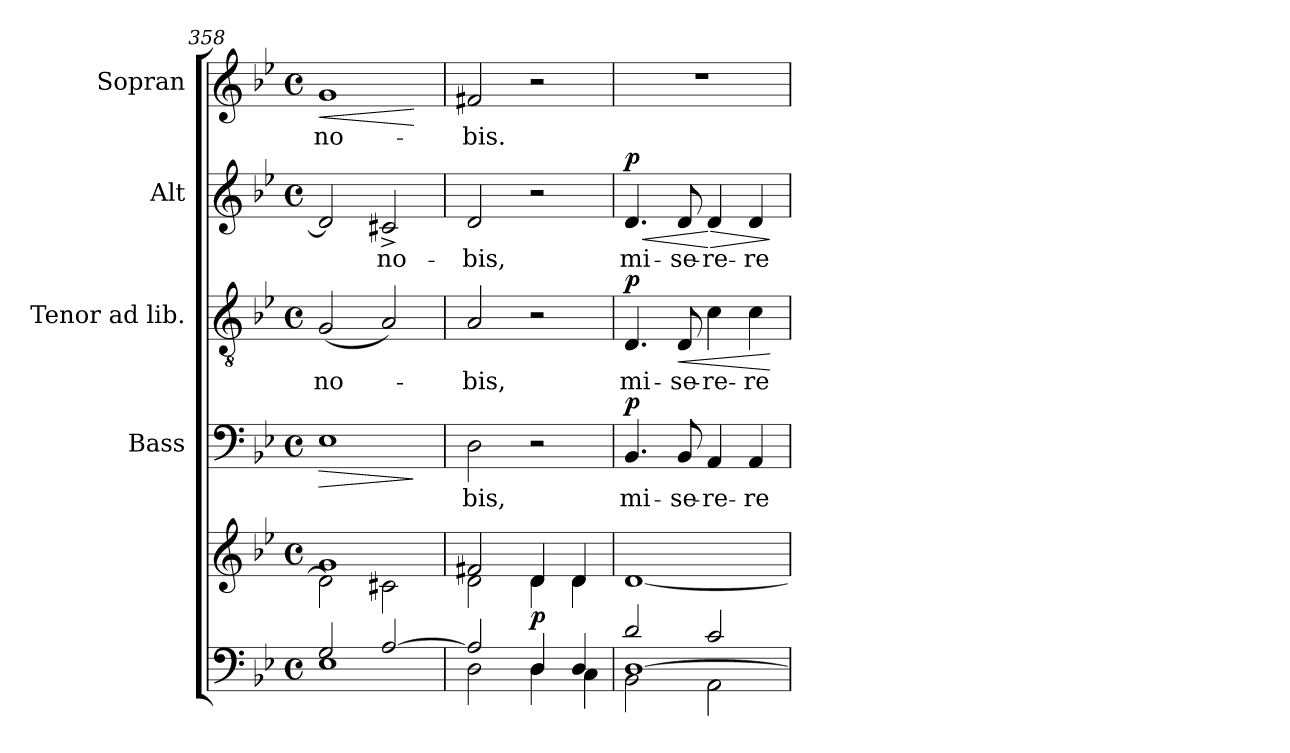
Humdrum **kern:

**kern	**kern	**dynam	**kern	**text	**dynam	**kern	**text	**dynam	**kern	**text	**dynam	**kern	**text	**dynam
*part5	*part5	*part5	*part4	*part4	*part4	*part3	*part3	*part3	*part2	*part2	*part2	*part1	*part1	*part1
*staff6	*staff5	*staff5/6	*staff4	*staff4	*staff4	*staff3	*staff3	*staff3	*staff2	*staff2	*staff2	*staff1	*staff1	*staff1
*	*	*	*I"Bass	*	*	*I"Tenor ad lib.	*	*	*I"Alt	*	*	*I"Sopran	*	*
*	*	*	*I'B.	*	*	*I'T.	*	*	*I'A.	*	*	*I'S.	*	*
*clefF4	*clefG2	*	*clefF4	*	*	*clefGv2	*	*	*clefG2	*	*	*clefG2	*	*
*k[b-e-]	*k[b-e-]	*	*k[b-e-]	*	*	*k[b-e-]	*	*	*k[b-e-]	*	*	*k[b-e-]	*	*
*B-:	*B-:	*	*B-:	*	*	*B-:	*	*	*B-:	*	*	*B-:	*	*
*M4/4	*M4/4	*	*M4/4	*	*	*M4/4	*	*	*M4/4	*	*	*M4/4	*	*
*met(c)	*met(c)	*	*met(c)	*	*	*met(c)	*	*	*met(c)	*	*	*met(c)	*	*
=358	=358	=358	=358	=358	=358	=358	=358	=358	=358	=358	=358	=358	=358	=358
*^	*^	*	*	*	*	*	*	*	*	*	*	*	*	*
!	!	!	!	!	!	!	!LO:HP:b	!	!LO:LY:b	!	!	!	!	!	!LO:LY:b	!LO:HP:b
2G/	1E-	1g	2d\]	.	1E-	.	>	(<2G/	no-	.	2d/]	.	.	1g	no-	<
!	!	!	!	!	!	!	!	!	!	!	!	!LO:LY:b	!	!	!	!
[>2A/	.	.	2c#X\	.	.	.	.	2A/)	.	.	2c#X^>/	no-	.	.	.	.
*v	*v	*	*	*	*	*	*	*	*	*	*	*	*	*	*	*
*	*v	*v	*	*	*	*	*	*	*	*	*	*	*	*	*
.	.	.	.	.	]	.	.	.	.	.	.	.	.	[
=359	=359	=359	=359	=359	=359	=359	=359	=359	=359	=359	=359	=359	=359	=359
*^	*^	*	*	*	*	*	*	*	*	*	*	*	*	*
!	!	!	!	!	!	!LO:LY:b	!	!	!LO:LY:b	!	!	!LO:LY:b	!	!	!LO:LY:b	!
2A/]	2D\	2f#X/	2d\	.	2D\	-bis,	.	2A/	-bis,	.	2d/	-bis,	.	2f#X/	-bis.	.
!	!	!	!	!LO:DY:b	!	!	!	!	!	!	!	!	!	!	!	!
4D/	4D\	4d/	4d\	p	2r	.	.	2r	.	.	2r	.	.	2r	.	.
4D/	4C\	4d/	4d\	.	.	.	.	.	.	.	.	.	.	.	.	.
!!LO:LB:g=z
=360	=360	=360	=360	=360	=360	=360	=360	=360	=360	=360	=360	=360	=360	=360	=360	=360
*	*^	*	*	*	*	*	*	*	*	*	*	*	*	*	*	*
!	!	!	!	!	!	!	!LO:LY:b	!LO:DY:a	!	!LO:LY:b	!LO:DY:a	!	!LO:LY:b	!LO:HP:b	!	!	!
!	!	!	!	!	!	!	!	!	!	!	!	!	!	!LO:DY:n=1:a	!	!	!
*	*	*	*v	*v	*	*	*	*	*	*	*	*	*	*	*	*	*
2d/	2BB-\	[1D	[1d	.	4.BB-/	mi-	p	4.D/	mi-	p	4.d/	mi-	< p	1r	.	.
!	!	!	!	!	!	!LO:LY:b	!	!	!LO:LY:b	!LO:HP:b	!	!LO:LY:b	!	!	!	!
.	.	.	.	.	8BB-/	-se-	.	8D/	-se-	<	8d/	-se-	.	.	.	.
!	!	!	!	!	!	!LO:LY:b	!	!	!LO:LY:b	!	!	!LO:LY:b	!LO:HP:n=1:b	!	!	!
2c/	2AA\	.	.	.	4AA/	-re-	.	4c\	-re-	.	4d/	-re-	[ >	.	.	.
!	!	!	!	!	!	!LO:LY:b	!	!	!LO:LY:b	!	!	!LO:LY:b	!	!	!	!
.	.	.	.	.	4AA/	-re	.	4c\	-re	.	4d/	-re	.	.	.	.
*v	*v	*v	*	*	*	*	*	*	*	*	*	*	*	*	*	*
.	.	.	.	.	.	.	.	[	.	.	]	.	.	.
=	=	=	=	=	=	=	=	=	=	=	=	=	=	=
*-	*-	*-	*-	*-	*-	*-	*-	*-	*-	*-	*-	*-	*-	*-
